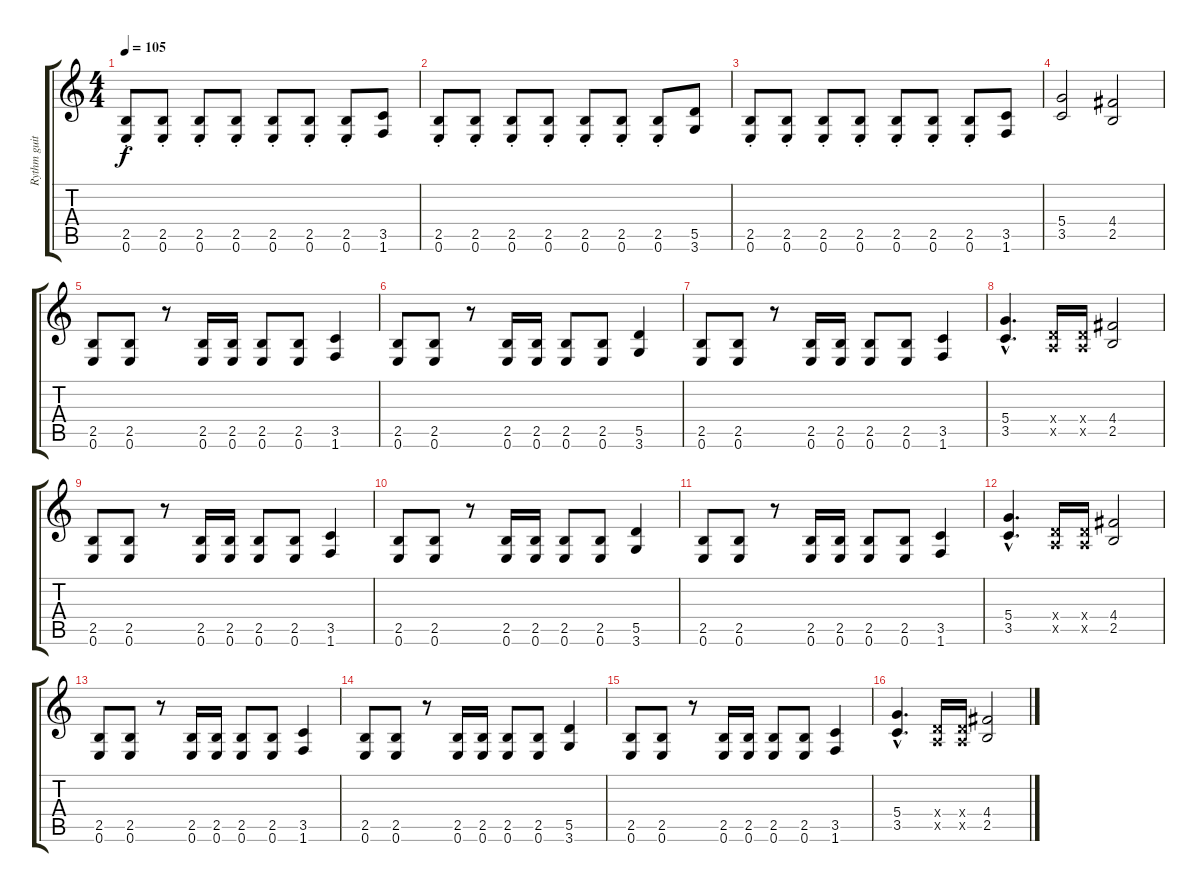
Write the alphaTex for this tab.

\track ("Rythm guitar" "Rythm guit") {instrument distortionguitar}
\staff {score tabs}
\tuning (E4 B3 G3 D3 A2 E2) {hide}
\ts (4 4)
\tempo 105
\clef g2
\ks c
(2.5{st} 0.6).8{dy f} (2.5{st} 0.6).8 (2.5{st} 0.6).8 (2.5{st} 0.6).8 (2.5{st} 0.6).8 (2.5{st} 0.6).8 (2.5{st} 0.6).8 (3.5 1.6).8 |
(2.5{st} 0.6).8 (2.5{st} 0.6).8 (2.5{st} 0.6).8 (2.5{st} 0.6).8 (2.5{st} 0.6).8 (2.5{st} 0.6).8 (2.5{st} 0.6).8 (5.5 3.6).8 |
(2.5{st} 0.6).8 (2.5{st} 0.6).8 (2.5{st} 0.6).8 (2.5{st} 0.6).8 (2.5{st} 0.6).8 (2.5{st} 0.6).8 (2.5{st} 0.6).8 (3.5 1.6).8 |
(5.4 3.5).2 (4.4 2.5).2 |
(2.5 0.6).8 (2.5 0.6).8 r.8 (2.5 0.6).16 (2.5 0.6).16 (2.5 0.6).8 (2.5 0.6).8 (3.5 1.6).4 |
(2.5 0.6).8 (2.5 0.6).8 r.8 (2.5 0.6).16 (2.5 0.6).16 (2.5 0.6).8 (2.5 0.6).8 (5.5 3.6).4 |
(2.5 0.6).8 (2.5 0.6).8 r.8 (2.5 0.6).16 (2.5 0.6).16 (2.5 0.6).8 (2.5 0.6).8 (3.5 1.6).4 |
(5.4{hac} 3.5{hac}).4{d} (0.4{x} 0.5{x}).16 (0.4{x} 0.5{x}).16 (4.4 2.5).2 |
(2.5 0.6).8 (2.5 0.6).8 r.8 (2.5 0.6).16 (2.5 0.6).16 (2.5 0.6).8 (2.5 0.6).8 (3.5 1.6).4 |
(2.5 0.6).8 (2.5 0.6).8 r.8 (2.5 0.6).16 (2.5 0.6).16 (2.5 0.6).8 (2.5 0.6).8 (5.5 3.6).4 |
(2.5 0.6).8 (2.5 0.6).8 r.8 (2.5 0.6).16 (2.5 0.6).16 (2.5 0.6).8 (2.5 0.6).8 (3.5 1.6).4 |
(5.4{hac} 3.5{hac}).4{d} (0.4{x} 0.5{x}).16 (0.4{x} 0.5{x}).16 (4.4 2.5).2 |
(2.5 0.6).8 (2.5 0.6).8 r.8 (2.5 0.6).16 (2.5 0.6).16 (2.5 0.6).8 (2.5 0.6).8 (3.5 1.6).4 |
(2.5 0.6).8 (2.5 0.6).8 r.8 (2.5 0.6).16 (2.5 0.6).16 (2.5 0.6).8 (2.5 0.6).8 (5.5 3.6).4 |
(2.5 0.6).8 (2.5 0.6).8 r.8 (2.5 0.6).16 (2.5 0.6).16 (2.5 0.6).8 (2.5 0.6).8 (3.5 1.6).4 |
(5.4{hac} 3.5{hac}).4{d} (0.4{x} 0.5{x}).16 (0.4{x} 0.5{x}).16 (4.4 2.5).2
